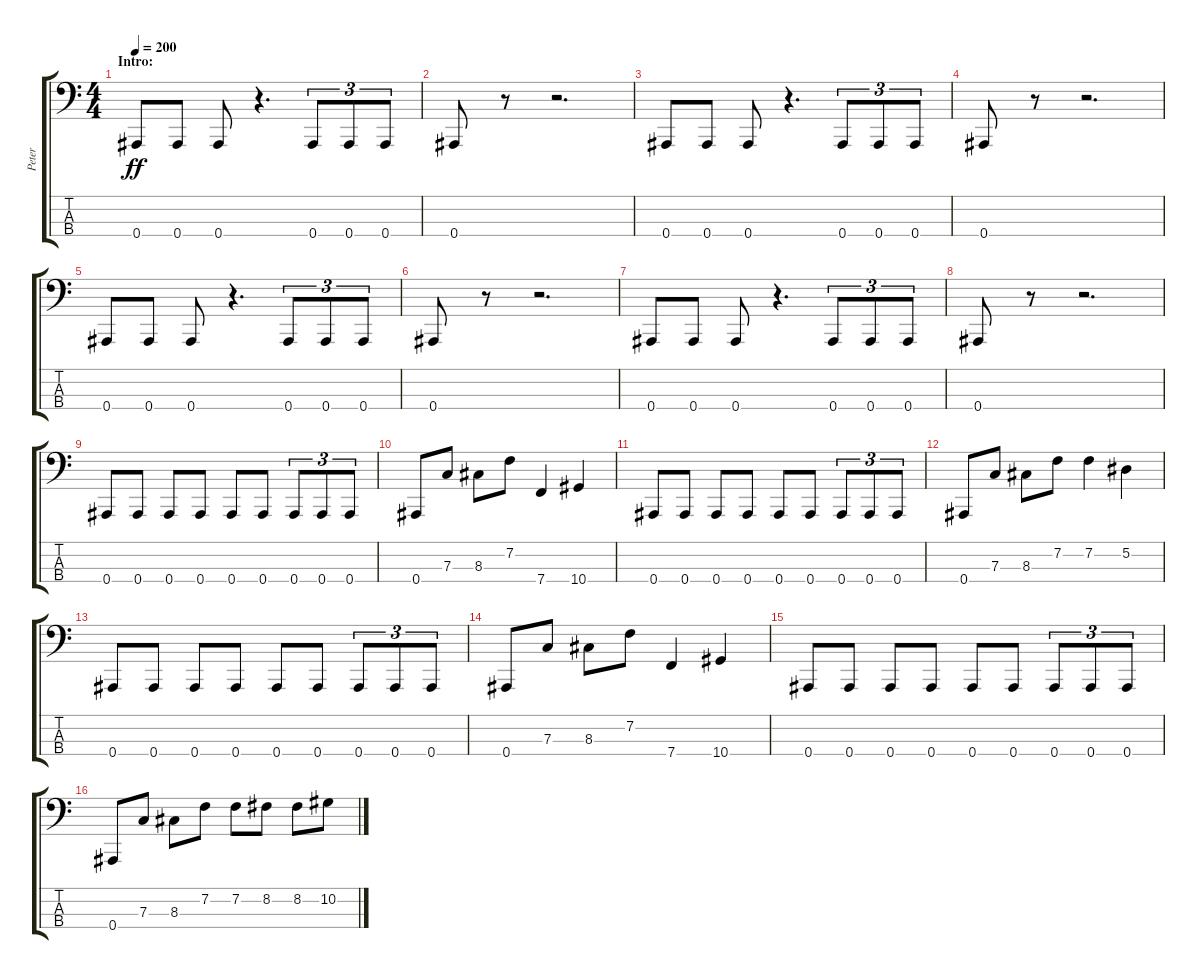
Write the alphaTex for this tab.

\track ("Peter" "Peter") {instrument electricbassfinger}
\staff {score tabs}
\tuning (Eb2 Bb1 F1 Bb0) {hide}
\ts (4 4)
\section ("" "Intro:")
\tempo 200
\clef f4
\ks c
0.4.8{dy ff instrument electricbassfinger} 0.4.8 0.4.8 r.4{d} 0.4.8{tu (3 2)} 0.4.8{tu (3 2)} 0.4.8{tu (3 2)} |
0.4.8 r.8 r.2{d} |
0.4.8 0.4.8 0.4.8 r.4{d} 0.4.8{tu (3 2)} 0.4.8{tu (3 2)} 0.4.8{tu (3 2)} |
0.4.8 r.8 r.2{d} |
0.4.8 0.4.8 0.4.8 r.4{d} 0.4.8{tu (3 2)} 0.4.8{tu (3 2)} 0.4.8{tu (3 2)} |
0.4.8 r.8 r.2{d} |
0.4.8 0.4.8 0.4.8 r.4{d} 0.4.8{tu (3 2)} 0.4.8{tu (3 2)} 0.4.8{tu (3 2)} |
0.4.8 r.8 r.2{d} |
0.4.8 0.4.8 0.4.8 0.4.8 0.4.8 0.4.8 0.4.8{tu (3 2)} 0.4.8{tu (3 2)} 0.4.8{tu (3 2)} |
0.4.8 7.3.8 8.3.8 7.2.8 7.4.4 10.4.4 |
0.4.8 0.4.8 0.4.8 0.4.8 0.4.8 0.4.8 0.4.8{tu (3 2)} 0.4.8{tu (3 2)} 0.4.8{tu (3 2)} |
0.4.8 7.3.8 8.3.8 7.2.8 7.2.4 5.2.4 |
0.4.8 0.4.8 0.4.8 0.4.8 0.4.8 0.4.8 0.4.8{tu (3 2)} 0.4.8{tu (3 2)} 0.4.8{tu (3 2)} |
0.4.8 7.3.8 8.3.8 7.2.8 7.4.4 10.4.4 |
0.4.8 0.4.8 0.4.8 0.4.8 0.4.8 0.4.8 0.4.8{tu (3 2)} 0.4.8{tu (3 2)} 0.4.8{tu (3 2)} |
0.4.8 7.3.8 8.3.8 7.2.8 7.2.8 8.2.8 8.2.8 10.2.8
